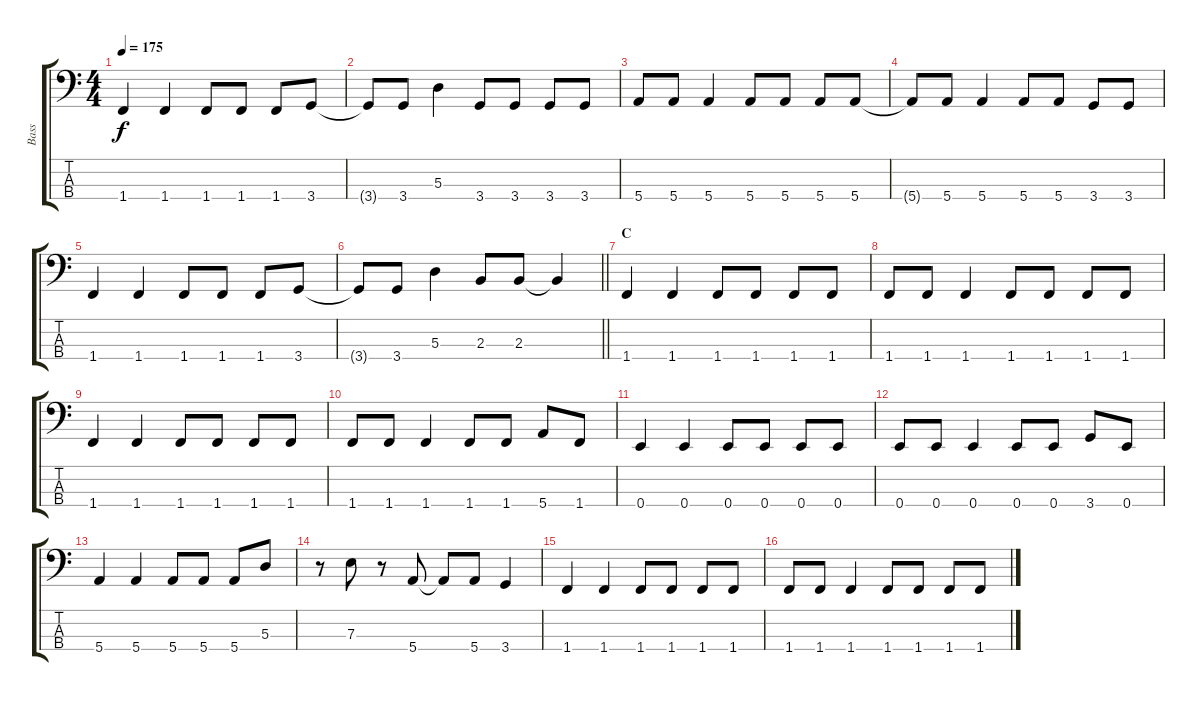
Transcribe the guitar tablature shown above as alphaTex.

\track ("Bass" "Bass") {instrument synthbass2}
\staff {score tabs}
\tuning (G2 D2 A1 E1) {hide}
\ts (4 4)
\tempo 175
\clef f4
\ks c
1.4.4{dy f} 1.4.4 1.4.8 1.4.8 1.4.8 3.4.8 |
3.4{t}.8 3.4.8 5.3.4 3.4.8 3.4.8 3.4.8 3.4.8 |
5.4.8 5.4.8 5.4.4 5.4.8 5.4.8 5.4.8 5.4.8 |
5.4{t}.8 5.4.8 5.4.4 5.4.8 5.4.8 3.4.8 3.4.8 |
1.4.4 1.4.4 1.4.8 1.4.8 1.4.8 3.4.8 |
\barLineRight lightlight
3.4{t}.8 3.4.8 5.3.4 2.3.8 2.3.8 2.3{t}.4 |
\section ("" "C")
1.4.4 1.4.4 1.4.8 1.4.8 1.4.8 1.4.8 |
1.4.8 1.4.8 1.4.4 1.4.8 1.4.8 1.4.8 1.4.8 |
1.4.4 1.4.4 1.4.8 1.4.8 1.4.8 1.4.8 |
1.4.8 1.4.8 1.4.4 1.4.8 1.4.8 5.4.8 1.4.8 |
0.4.4 0.4.4 0.4.8 0.4.8 0.4.8 0.4.8 |
0.4.8 0.4.8 0.4.4 0.4.8 0.4.8 3.4.8 0.4.8 |
5.4.4 5.4.4 5.4.8 5.4.8 5.4.8 5.3.8 |
r.8 7.3.8 r.8 5.4.8 5.4{t}.8 5.4.8 3.4.4 |
1.4.4 1.4.4 1.4.8 1.4.8 1.4.8 1.4.8 |
1.4.8 1.4.8 1.4.4 1.4.8 1.4.8 1.4.8 1.4.8
